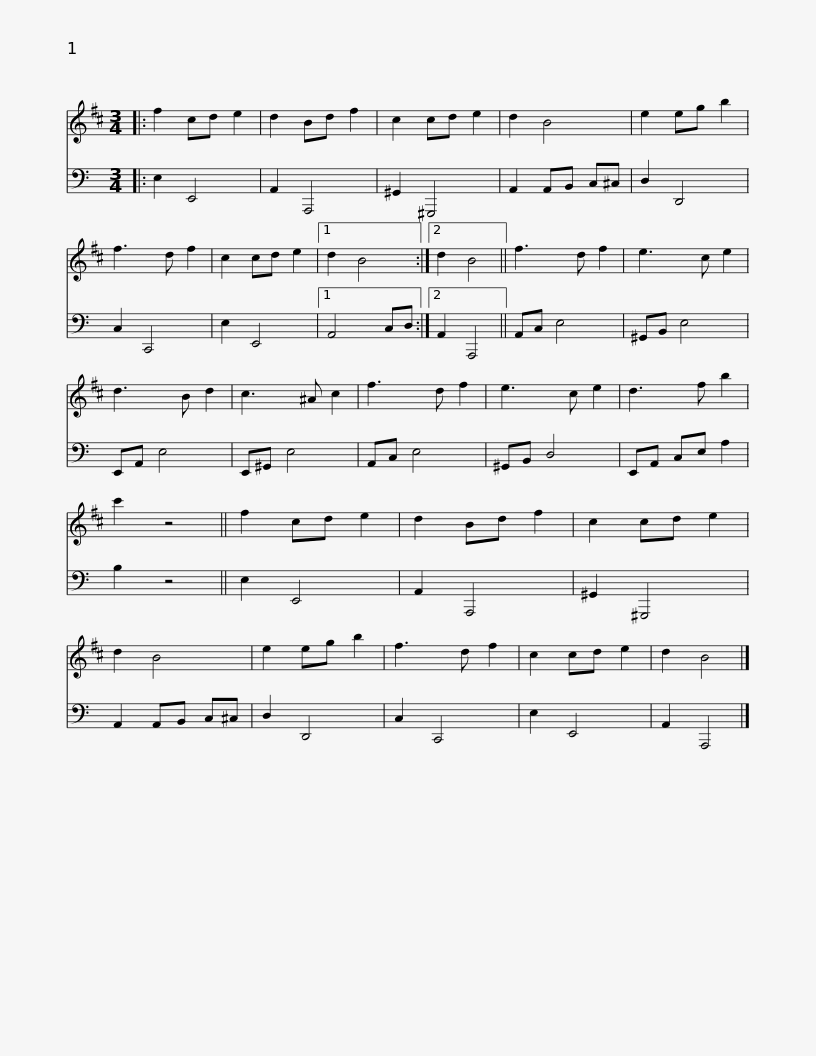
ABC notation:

X:1
%%score 1 2
L:1/8
M:3/4
I:linebreak $
K:C
V:1 treble transpose=-2
V:2 bass
V:1
[K:D]|: f2 cd e2 | d2 Bd f2 | c2 cd e2 | d2 B4 | e2 eg b2 | %5
 f3 d f2 | c2 cd e2 |1 d2 B4 :|2$ d2 B4 || f3 d f2 | %10
 e3 c e2 | d3 B d2 | c3 ^A c2 | f3 d f2 | e3 c e2 | %15
 d3 f b2 |$ c'2 z4 || f2 cd e2 | d2 Bd f2 | c2 cd e2 | %20
 d2 B4 | e2 eg b2 | f3 d f2 | c2 cd e2 | d2 B4 |] %25
V:2
|: E,2 E,,4 | A,,2 A,,,4 | ^G,,2 ^G,,,4 | A,,2 A,,B,, C,^C, | D,2 D,,4 | %5
 C,2 C,,4 | E,2 E,,4 |1 A,,4 C,D, :|2$ A,,2 A,,,4 || A,,C, E,4 | %10
 ^G,,B,, E,4 | E,,A,, E,4 | E,,^G,, E,4 | A,,C, E,4 | ^G,,B,, D,4 | %15
 E,,A,, C,E, A,2 |$ B,2 z4 || E,2 E,,4 | A,,2 A,,,4 | ^G,,2 ^G,,,4 | %20
 A,,2 A,,B,, C,^C, | D,2 D,,4 | C,2 C,,4 | E,2 E,,4 | A,,2 A,,,4 |] %25
